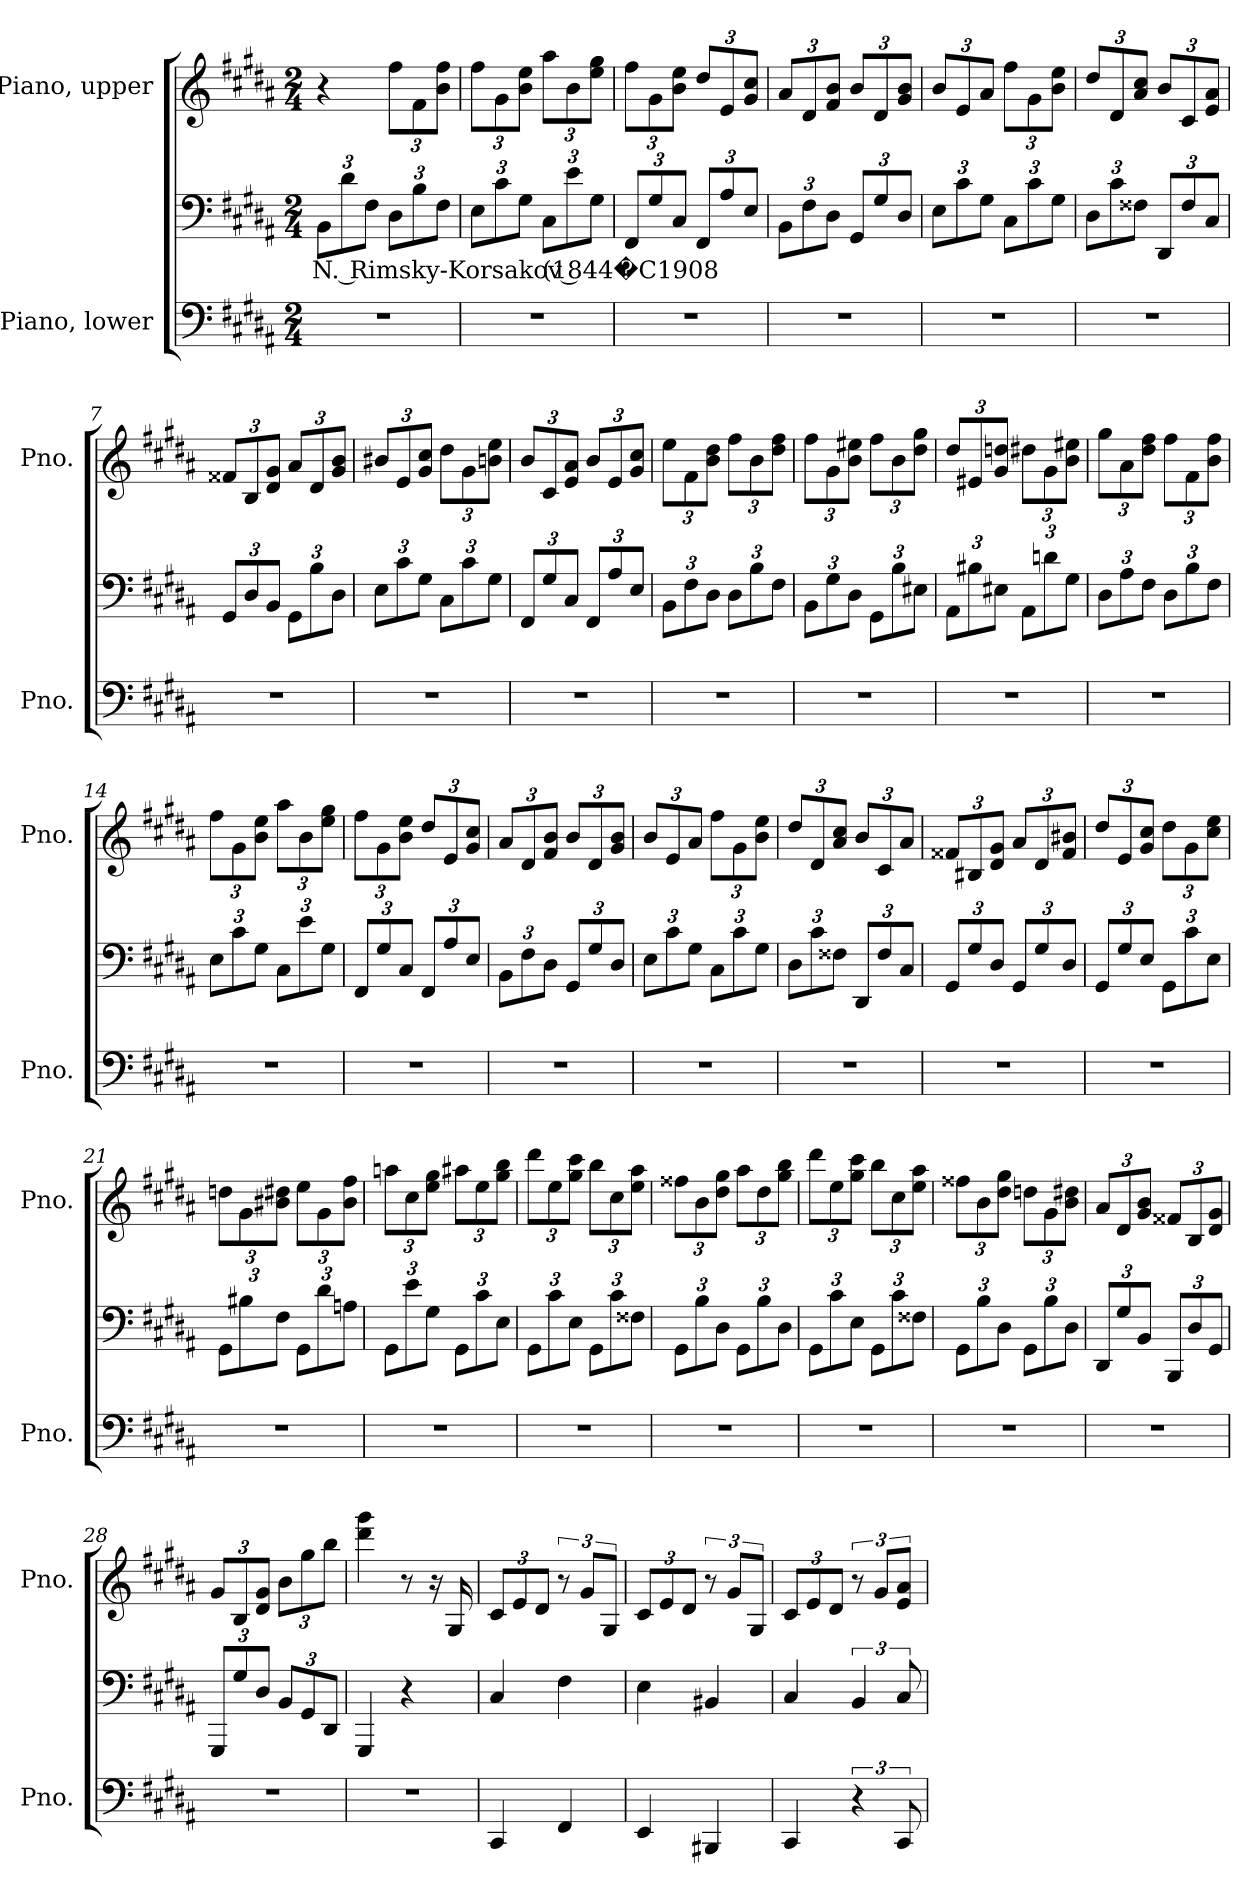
**kern	**kern	**text	**kern
*part2	*part2	*part2	*part1
*staff3	*staff2	*staff2	*staff1
*I"Piano, lower	*	*	*I"Piano, upper
*I'Pno.	*	*	*I'Pno.
*clefF4	*clefF4	*	*clefG2
*k[f#c#g#d#a#]	*k[f#c#g#d#a#]	*	*k[f#c#g#d#a#]
*M2/4	*M2/4	*	*M2/4
*MM60	*MM60	*	*MM60
*	*Xbrackettup	*	*
=1	=1	=1	=1
!	!	!LO:LY:b	!
2r	12BB\L	N. Rimsky-Korsakov (1844�C1908	4r
.	12d#\	.	.
.	12F#\J	.	.
*	*	*	*Xbrackettup
.	12D#\L	.	12ff#\L
.	12B\	.	12f#\
.	12F#\J	.	12b\ 12ff#\J
=2	=2	=2	=2
2r	12E\L	.	12ff#\L
.	12c#\	.	12g#\
.	12G#\J	.	12b\ 12ee\J
.	12C#\L	.	12aa#\L
.	12e\	.	12b\
.	12G#\J	.	12ee\ 12gg#\J
!!LO:LB:g=z
=3	=3	=3	=3
2r	12FF#/L	.	12ff#\L
.	12G#/	.	12g#\
.	12C#/J	.	12b\ 12ee\J
.	12FF#/L	.	12dd#/L
.	12A#/	.	12e/
.	12E/J	.	12g#/ 12cc#/J
=4	=4	=4	=4
2r	12BB\L	.	12a#/L
.	12F#\	.	12d#/
.	12D#\J	.	12f#/ 12b/J
.	12GG#/L	.	12b/L
.	12G#/	.	12d#/
.	12D#/J	.	12g#/ 12b/J
=5	=5	=5	=5
2r	12E\L	.	12b/L
.	12c#\	.	12e/
.	12G#\J	.	12a#/J
.	12C#\L	.	12ff#\L
.	12c#\	.	12g#\
.	12G#\J	.	12b\ 12ee\J
=6	=6	=6	=6
2r	12D#\L	.	12dd#/L
.	12c#\	.	12d#/
.	12F##X\J	.	12a#/ 12cc#/J
.	12DD#/L	.	12b/L
.	12F##/	.	12c#/
.	12C#/J	.	12e/ 12a#/J
=7	=7	=7	=7
2r	12GG#/L	.	12f##X/L
.	12D#/	.	12B/
.	12BB/J	.	12d#/ 12g#/J
.	12GG#\L	.	12a#/L
.	12B\	.	12d#/
.	12D#\J	.	12g#/ 12b/J
!!LO:LB:g=z
=8	=8	=8	=8
2r	12E\L	.	12b#X/L
.	12c#\	.	12e/
.	12G#\J	.	12g#/ 12cc#/J
.	12C#\L	.	12dd#\L
.	12c#\	.	12g#\
.	12G#\J	.	12bn\ 12ee\J
=9	=9	=9	=9
2r	12FF#/L	.	12b/L
.	12G#/	.	12c#/
.	12C#/J	.	12e/ 12a#/J
.	12FF#/L	.	12b/L
.	12A#/	.	12e/
.	12E/J	.	12g#/ 12cc#/J
=10	=10	=10	=10
2r	12BB\L	.	12ee\L
.	12F#\	.	12f#\
.	12D#\J	.	12b\ 12dd#\J
.	12D#\L	.	12ff#\L
.	12B\	.	12b\
.	12F#\J	.	12dd#\ 12ff#\J
=11	=11	=11	=11
2r	12BB\L	.	12ff#\L
.	12G#\	.	12g#\
.	12D#\J	.	12b\ 12ee#X\J
.	12GG#\L	.	12ff#\L
.	12B\	.	12b\
.	12E#X\J	.	12dd#\ 12gg#\J
=12	=12	=12	=12
2r	12AA#\L	.	12dd#/L
.	12B#X\	.	12e#X/
.	12E#X\J	.	12g#/ 12ddn/J
.	12AA#\L	.	12dd#X\L
.	12dn\	.	12g#\
.	12G#\J	.	12b\ 12ee#X\J
!!LO:LB:g=z
=13	=13	=13	=13
2r	12D#\L	.	12gg#\L
.	12A#\	.	12a#\
.	12F#\J	.	12dd#\ 12ff#\J
.	12D#\L	.	12ff#\L
.	12B\	.	12f#\
.	12F#\J	.	12b\ 12ff#\J
=14	=14	=14	=14
2r	12E\L	.	12ff#\L
.	12c#\	.	12g#\
.	12G#\J	.	12b\ 12ee\J
.	12C#\L	.	12aa#\L
.	12e\	.	12b\
.	12G#\J	.	12ee\ 12gg#\J
=15	=15	=15	=15
2r	12FF#/L	.	12ff#\L
.	12G#/	.	12g#\
.	12C#/J	.	12b\ 12ee\J
.	12FF#/L	.	12dd#/L
.	12A#/	.	12e/
.	12E/J	.	12g#/ 12cc#/J
=16	=16	=16	=16
2r	12BB\L	.	12a#/L
.	12F#\	.	12d#/
.	12D#\J	.	12f#/ 12b/J
.	12GG#/L	.	12b/L
.	12G#/	.	12d#/
.	12D#/J	.	12g#/ 12b/J
=17	=17	=17	=17
2r	12E\L	.	12b/L
.	12c#\	.	12e/
.	12G#\J	.	12a#/J
.	12C#\L	.	12ff#\L
.	12c#\	.	12g#\
.	12G#\J	.	12b\ 12ee\J
!!LO:PB:g=z
=18	=18	=18	=18
2r	12D#\L	.	12dd#/L
.	12c#\	.	12d#/
.	12F##X\J	.	12a#/ 12cc#/J
.	12DD#/L	.	12b/L
.	12F##/	.	12c#/
.	12C#/J	.	12a#/J
=19	=19	=19	=19
2r	12GG#/L	.	12f##X/L
.	12G#/	.	12B#X/
.	12D#/J	.	12d#/ 12g#/J
.	12GG#/L	.	12a#/L
.	12G#/	.	12d#/
.	12D#/J	.	12f##/ 12b#X/J
=20	=20	=20	=20
2r	12GG#/L	.	12dd#/L
.	12G#/	.	12e/
.	12E/J	.	12g#/ 12cc#/J
.	12GG#\L	.	12dd#\L
.	12c#\	.	12g#\
.	12E\J	.	12cc#\ 12ee\J
=21	=21	=21	=21
2r	12GG#\L	.	12ddn\L
.	12B#X\	.	12g#\
.	12F#\J	.	12b#X\ 12dd#X\J
.	12GG#\L	.	12ee\L
.	12d#\	.	12g#\
.	12An\J	.	12b#\ 12ff#\J
=22	=22	=22	=22
2r	12GG#\L	.	12aan\L
.	12e\	.	12cc#\
.	12G#\J	.	12ee\ 12gg#\J
.	12GG#\L	.	12aa#X\L
.	12c#\	.	12ee\
.	12E\J	.	12gg#\ 12bb\J
!!LO:LB:g=z
=23	=23	=23	=23
2r	12GG#\L	.	12ddd#\L
.	12c#\	.	12ee\
.	12E\J	.	12gg#\ 12ccc#\J
.	12GG#\L	.	12bb\L
.	12c#\	.	12cc#\
.	12F##X\J	.	12ee\ 12aa#\J
=24	=24	=24	=24
2r	12GG#\L	.	12ff##X\L
.	12B\	.	12b\
.	12D#\J	.	12dd#\ 12gg#\J
.	12GG#\L	.	12aa#\L
.	12B\	.	12dd#\
.	12D#\J	.	12gg#\ 12bb\J
=25	=25	=25	=25
2r	12GG#\L	.	12ddd#\L
.	12c#\	.	12ee\
.	12E\J	.	12gg#\ 12ccc#\J
.	12GG#\L	.	12bb\L
.	12c#\	.	12cc#\
.	12F##X\J	.	12ee\ 12aa#\J
=26	=26	=26	=26
2r	12GG#\L	.	12ff##X\L
.	12B\	.	12b\
.	12D#\J	.	12dd#\ 12gg#\J
.	12GG#\L	.	12ddn\L
.	12B\	.	12g#\
.	12D#\J	.	12b\ 12dd#X\J
=27	=27	=27	=27
2r	12DD#/L	.	12a#/L
.	12G#/	.	12d#/
.	12BB/J	.	12g#/ 12b/J
.	12BBB/L	.	12f##X/L
.	12D#/	.	12B/
.	12GG#/J	.	12d#/ 12g#/J
!!LO:LB:g=z
=28	=28	=28	=28
2r	12GGG#/L	.	12g#/L
.	12G#/	.	12B/
.	12D#/J	.	12d#/ 12g#/J
.	12BB/L	.	12b\L
.	12GG#/	.	12gg#\
.	12DD#/J	.	12bb\J
=29	=29	=29	=29
2r	4GGG#/	.	4ddd#\ 4ggg#\
.	4r	.	8r
.	.	.	16r
.	.	.	16G#/
=30	=30	=30	=30
4CC#/	4C#/	.	12c#/L
.	.	.	12e/
.	.	.	12d#/J
*	*	*	*brackettup
4FF#/	4F#\	.	12r
.	.	.	12g#/L
.	.	.	12G#/J
=31	=31	=31	=31
*	*	*	*Xbrackettup
4EE/	4E\	.	12c#/L
.	.	.	12e/
.	.	.	12d#/J
*	*	*	*brackettup
4BBB#X/	4BB#X/	.	12r
.	.	.	12g#/L
.	.	.	12G#/J
=32	=32	=32	=32
*	*	*	*Xbrackettup
4CC#/	4C#/	.	12c#/L
.	.	.	12e/
.	.	.	12d#/J
*	*brackettup	*	*brackettup
6r	6BB/	.	12r
.	.	.	12g#/L
12CC#/	12C#/	.	12e/ 12a#/J
=	=	=	=
*-	*-	*-	*-
